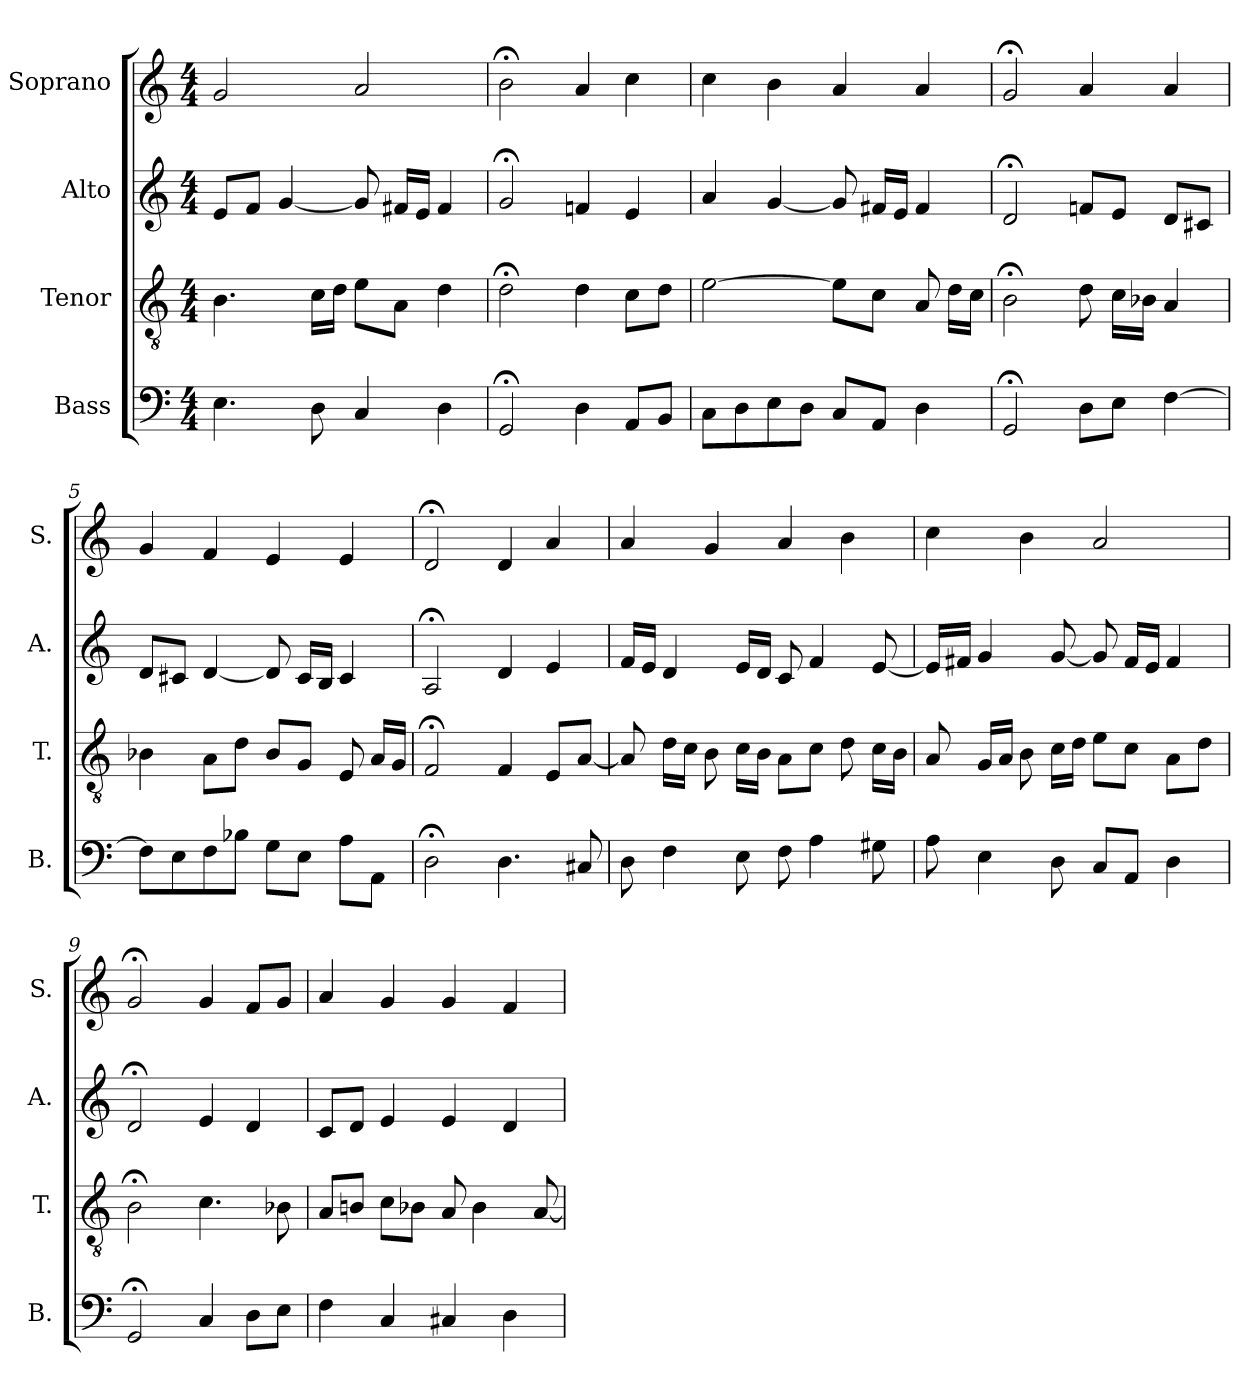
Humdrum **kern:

**kern	**kern	**kern	**kern
*part4	*part3	*part2	*part1
*staff4	*staff3	*staff2	*staff1
*I"Bass	*I"Tenor	*I"Alto	*I"Soprano
*I'B.	*I'T.	*I'A.	*I'S.
*clefF4	*clefGv2	*clefG2	*clefG2
*	*ITrd7c12	*	*
*k[]	*k[]	*k[]	*k[]
*C:	*C:	*C:	*C:
*M4/4	*M4/4	*M4/4	*M4/4
=1	=1	=1	=1
4.E\	4.BB\	8e/L	2g/
.	.	8f/J	.
.	.	[4g/	.
8D\	16C\LL	.	.
.	16D\JJ	.	.
4C/	8E\L	8g/]	2a/
.	8AA\J	16f#X/LL	.
.	.	16e/JJ	.
4D\	4D\	4f#/	.
=2	=2	=2	=2
2GG;</	2D;<\	2g;</	2b;<\
4D\	4D\	4fn/	4a/
8AA/L	8C\L	4e/	4cc\
8BB/J	8D\J	.	.
=3	=3	=3	=3
8C\L	[2E\	4a/	4cc\
8D\	.	.	.
8E\	.	[4g/	4b\
8D\J	.	.	.
8C/L	8E\L]	8g/]	4a/
8AA/J	8C\J	16f#X/LL	.
.	.	16e/JJ	.
4D\	8AA/	4f#/	4a/
.	16D\LL	.	.
.	16C\JJ	.	.
=4	=4	=4	=4
2GG;</	2BB;<\	2d;</	2g;</
8D\L	8D\	8fn/L	4a/
8E\J	16C\LL	8e/J	.
.	16BB-X\JJ	.	.
[4F\	4AA/	8d/L	4a/
.	.	8c#X/J	.
!!LO:LB:g=z
=5	=5	=5	=5
8F\L]	4BB-X\	8d/L	4g/
8E\	.	8c#X/J	.
8F\	8AA\L	[4d/	4f/
8B-X\J	8D\J	.	.
8G\L	8BB-/L	8d/]	4e/
8E\J	8GG/J	16c#/LL	.
.	.	16B/JJ	.
8A\L	8EE/	4c#/	4e/
8AA\J	16AA/LL	.	.
.	16GG/JJ	.	.
=6	=6	=6	=6
2D;<\	2FF;</	2A;</	2d;</
4.D\	4FF/	4d/	4d/
.	8EE/L	4e/	4a/
8C#X/	[8AA/J	.	.
=7	=7	=7	=7
8D\	8AA/]	16f/LL	4a/
.	.	16e/JJ	.
4F\	16D\LL	4d/	.
.	16C\JJ	.	.
.	8BB\	.	4g/
8E\	16C\LL	16e/LL	.
.	16BB\JJ	16d/JJ	.
8F\	8AA\L	8c/	4a/
4A\	8C\J	4f/	.
.	8D\	.	4b\
8G#X\	16C\LL	[8e/	.
.	16BB\JJ	.	.
!!LO:PB:g=z
=8	=8	=8	=8
8A\	8AA/	16e/LL]	4cc\
.	.	16f#X/JJ	.
4E\	16GG/LL	4g/	.
.	16AA/JJ	.	.
.	8BB\	.	4b\
8D\	16C\LL	[8g/	.
.	16D\JJ	.	.
8C/L	8E\L	8g/]	2a/
8AA/J	8C\J	16f#/LL	.
.	.	16e/JJ	.
4D\	8AA\L	4f#/	.
.	8D\J	.	.
=9	=9	=9	=9
2GG;</	2BB;<\	2d;</	2g;</
4C/	4.C\	4e/	4g/
8D\L	.	4d/	8f/L
8E\J	8BB-X\	.	8g/J
=10	=10	=10	=10
4F\	8AA/L	8c/L	4a/
.	8BBn/J	8d/J	.
4C/	8C\L	4e/	4g/
.	8BB-X\J	.	.
4C#X/	8AA/	4e/	4g/
.	4BB-\	.	.
4D\	.	4d/	4f/
.	[8AA/	.	.
=	=	=	=
*-	*-	*-	*-
